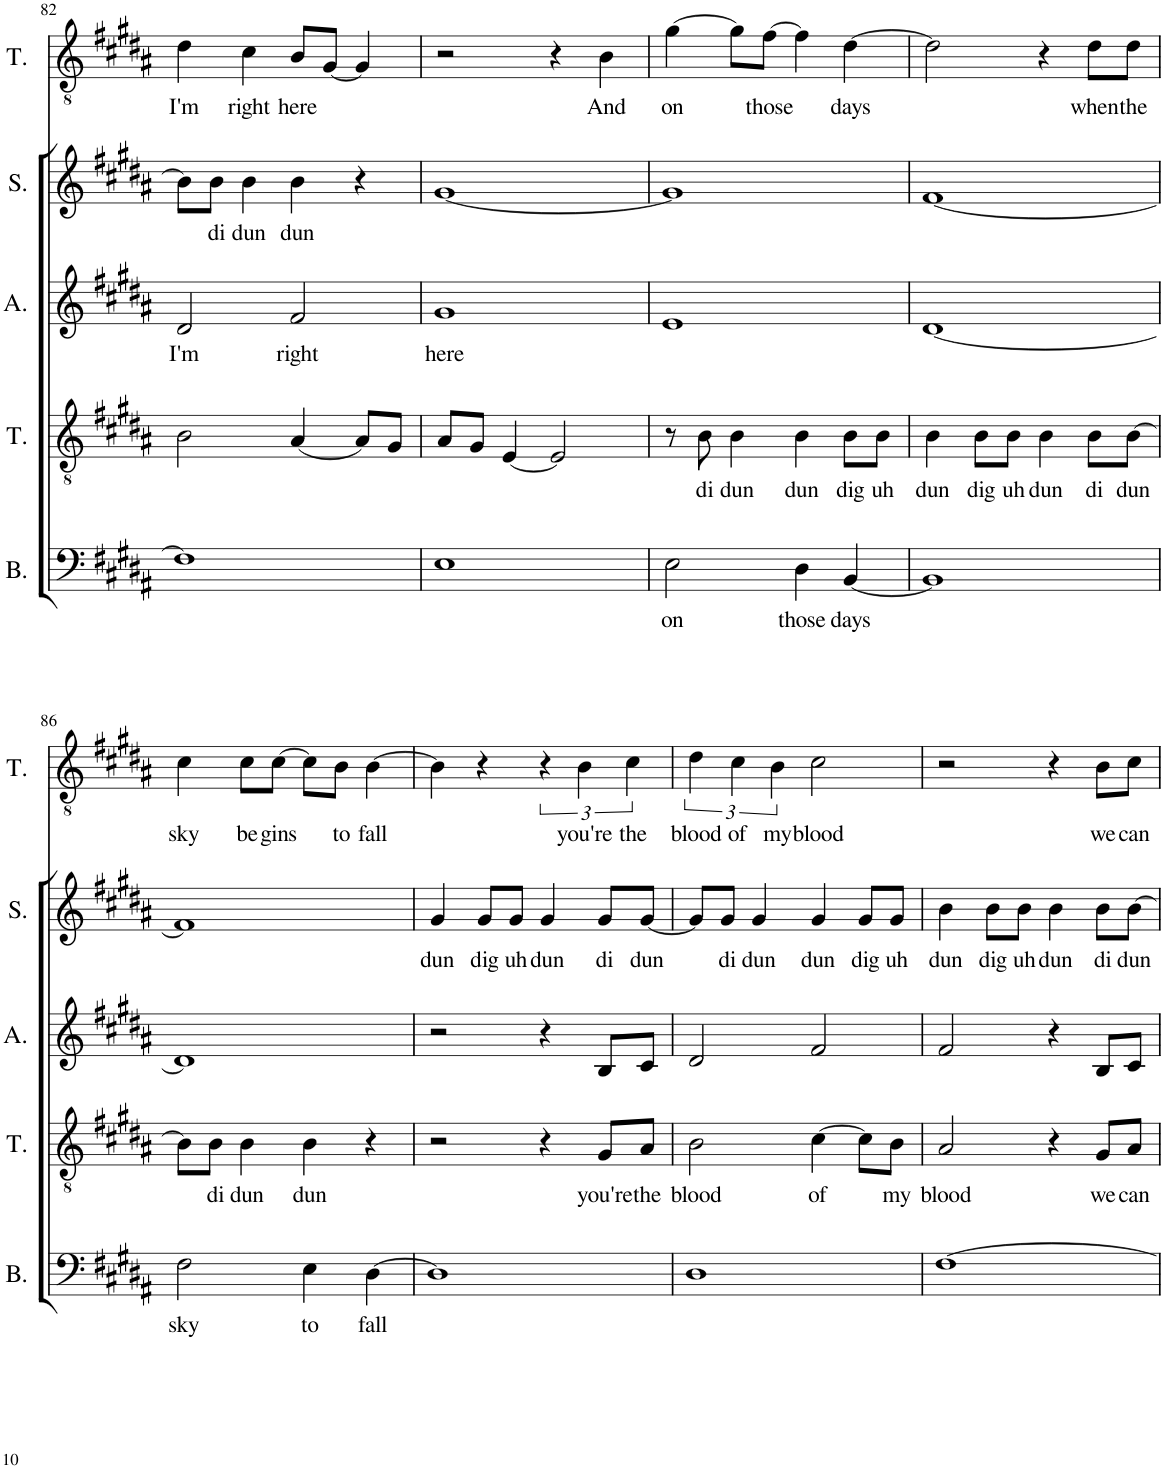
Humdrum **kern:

**kern	**text	**kern	**text	**kern	**text	**kern	**text	**kern	**text
*part5	*part5	*part4	*part4	*part3	*part3	*part2	*part2	*part1	*part1
*staff5	*staff5	*staff4	*staff4	*staff3	*staff3	*staff2	*staff2	*staff1	*staff1
*I"Bass	*	*I"Tenor	*	*I"Alto	*	*I"Soprano	*	*I"Solo	*
*I'B.	*	*I'T.	*	*I'A.	*	*I'S.	*	*	*
!!LO:PB:g=z
*clefF4	*	*clefGv2	*	*clefG2	*	*clefG2	*	*clefGv2	*
*k[f#c#g#d#a#]	*	*k[f#c#g#d#a#]	*	*k[f#c#g#d#a#]	*	*k[f#c#g#d#a#]	*	*k[f#c#g#d#a#]	*
*M4/4	*	*M4/4	*	*M4/4	*	*M4/4	*	*M4/4	*
=82	=82	=82	=82	=82	=82	=82	=82	=82	=82
!	!	!	!	!	!LO:LY:b	!	!	!	!LO:LY:b
1F#]	.	2B\	.	2d#/	I'm	8b\L]	.	4d#\	I'm
!	!	!	!	!	!	!	!LO:LY:b	!	!
.	.	.	.	.	.	8b\J	di	.	.
!	!	!	!	!	!	!	!LO:LY:b	!	!LO:LY:b
.	.	.	.	.	.	4b\	dun	4c#\	right
!	!	!	!	!	!LO:LY:b	!	!LO:LY:b	!	!LO:LY:b
.	.	[4A#/	.	2f#/	right	4b\	dun	8B/L	here
.	.	.	.	.	.	.	.	[8G#/J	.
.	.	8A#/L]	.	.	.	4r	.	4G#/]	.
.	.	8G#/J	.	.	.	.	.	.	.
=83	=83	=83	=83	=83	=83	=83	=83	=83	=83
!	!	!	!	!	!LO:LY:b	!	!	!	!
1E	.	8A#/L	.	1g#	here	[1g#	.	2r	.
.	.	8G#/J	.	.	.	.	.	.	.
.	.	[4E/	.	.	.	.	.	.	.
.	.	2E/]	.	.	.	.	.	4r	.
!	!	!	!	!	!	!	!	!	!LO:LY:b
.	.	.	.	.	.	.	.	4B\	And
=84	=84	=84	=84	=84	=84	=84	=84	=84	=84
!	!LO:LY:b	!	!	!	!	!	!	!	!LO:LY:b
2E\	on	8r	.	1e	.	1g#]	.	[4g#\	on
!	!	!	!LO:LY:b	!	!	!	!	!	!
.	.	8B\	di	.	.	.	.	.	.
!	!	!	!LO:LY:b	!	!	!	!	!	!
.	.	4B\	dun	.	.	.	.	8g#\L]	.
!	!	!	!	!	!	!	!	!	!LO:LY:b
.	.	.	.	.	.	.	.	[8f#\J	those
!	!LO:LY:b	!	!LO:LY:b	!	!	!	!	!	!
4D#\	those	4B\	dun	.	.	.	.	4f#\]	.
!	!LO:LY:b	!	!LO:LY:b	!	!	!	!	!	!LO:LY:b
[4BB/	days	8B\L	dig	.	.	.	.	[4d#\	days
!	!	!	!LO:LY:b	!	!	!	!	!	!
.	.	8B\J	uh	.	.	.	.	.	.
=85	=85	=85	=85	=85	=85	=85	=85	=85	=85
!	!	!	!LO:LY:b	!	!	!	!	!	!
1BB]	.	4B\	dun	[1d#	.	[1f#	.	2d#\]	.
!	!	!	!LO:LY:b	!	!	!	!	!	!
.	.	8B\L	dig	.	.	.	.	.	.
!	!	!	!LO:LY:b	!	!	!	!	!	!
.	.	8B\J	uh	.	.	.	.	.	.
!	!	!	!LO:LY:b	!	!	!	!	!	!
.	.	4B\	dun	.	.	.	.	4r	.
!	!	!	!LO:LY:b	!	!	!	!	!	!LO:LY:b
.	.	8B\L	di	.	.	.	.	8d#\L	when
!	!	!	!LO:LY:b	!	!	!	!	!	!LO:LY:b
.	.	[8B\J	dun	.	.	.	.	8d#\J	the
!!LO:LB:g=z
=86	=86	=86	=86	=86	=86	=86	=86	=86	=86
!	!LO:LY:b	!	!	!	!	!	!	!	!LO:LY:b
2F#\	sky	8B\L]	.	1d#]	.	1f#]	.	4c#\	sky
!	!	!	!LO:LY:b	!	!	!	!	!	!
.	.	8B\J	di	.	.	.	.	.	.
!	!	!	!LO:LY:b	!	!	!	!	!	!LO:LY:b
.	.	4B\	dun	.	.	.	.	8c#\L	be
!	!	!	!	!	!	!	!	!	!LO:LY:b
.	.	.	.	.	.	.	.	[8c#\J	gins
!	!LO:LY:b	!	!LO:LY:b	!	!	!	!	!	!
4E\	to	4B\	dun	.	.	.	.	8c#\L]	.
!	!	!	!	!	!	!	!	!	!LO:LY:b
.	.	.	.	.	.	.	.	8B\J	to
!	!LO:LY:b	!	!	!	!	!	!	!	!LO:LY:b
[4D#\	fall	4r	.	.	.	.	.	[4B\	fall
=87	=87	=87	=87	=87	=87	=87	=87	=87	=87
!	!	!	!	!	!	!	!LO:LY:b	!	!
1D#]	.	2r	.	2r	.	4g#/	dun	4B\]	.
!	!	!	!	!	!	!	!LO:LY:b	!	!
.	.	.	.	.	.	8g#/L	dig	4r	.
!	!	!	!	!	!	!	!LO:LY:b	!	!
.	.	.	.	.	.	8g#/J	uh	.	.
!	!	!	!	!	!	!	!LO:LY:b	!	!
.	.	4r	.	4r	.	4g#/	dun	6r	.
!	!	!	!	!	!	!	!	!	!LO:LY:b
.	.	.	.	.	.	.	.	6B\	you're
!	!	!	!LO:LY:b	!	!	!	!LO:LY:b	!	!
.	.	8G#/L	you're	8B/L	.	8g#/L	di	.	.
!	!	!	!	!	!	!	!	!	!LO:LY:b
.	.	.	.	.	.	.	.	6c#\	the
!	!	!	!LO:LY:b	!	!	!	!LO:LY:b	!	!
.	.	8A#/J	the	8c#/J	.	[8g#/J	dun	.	.
=88	=88	=88	=88	=88	=88	=88	=88	=88	=88
!	!	!	!LO:LY:b	!	!	!	!	!	!LO:LY:b
1D#	.	2B\	blood	2d#/	.	8g#/L]	.	6d#\	blood
!	!	!	!	!	!	!	!LO:LY:b	!	!
.	.	.	.	.	.	8g#/J	di	.	.
!	!	!	!	!	!	!	!	!	!LO:LY:b
.	.	.	.	.	.	.	.	6c#\	of
!	!	!	!	!	!	!	!LO:LY:b	!	!
.	.	.	.	.	.	4g#/	dun	.	.
!	!	!	!	!	!	!	!	!	!LO:LY:b
.	.	.	.	.	.	.	.	6B\	my
!	!	!	!LO:LY:b	!	!	!	!LO:LY:b	!	!LO:LY:b
.	.	[4c#\	of	2f#/	.	4g#/	dun	2c#\	blood
!	!	!	!	!	!	!	!LO:LY:b	!	!
.	.	8c#\L]	.	.	.	8g#/L	dig	.	.
!	!	!	!LO:LY:b	!	!	!	!LO:LY:b	!	!
.	.	8B\J	my	.	.	8g#/J	uh	.	.
=89	=89	=89	=89	=89	=89	=89	=89	=89	=89
!	!	!	!LO:LY:b	!	!	!	!LO:LY:b	!	!
[1F#	.	2A#/	blood	2f#/	.	4b\	dun	2r	.
!	!	!	!	!	!	!	!LO:LY:b	!	!
.	.	.	.	.	.	8b\L	dig	.	.
!	!	!	!	!	!	!	!LO:LY:b	!	!
.	.	.	.	.	.	8b\J	uh	.	.
!	!	!	!	!	!	!	!LO:LY:b	!	!
.	.	4r	.	4r	.	4b\	dun	4r	.
!	!	!	!LO:LY:b	!	!	!	!LO:LY:b	!	!LO:LY:b
.	.	8G#/L	we	8B/L	.	8b\L	di	8B\L	we
!	!	!	!LO:LY:b	!	!	!	!LO:LY:b	!	!LO:LY:b
.	.	8A#/J	can	8c#/J	.	[8b\J	dun	8c#\J	can
=	=	=	=	=	=	=	=	=	=
*-	*-	*-	*-	*-	*-	*-	*-	*-	*-
